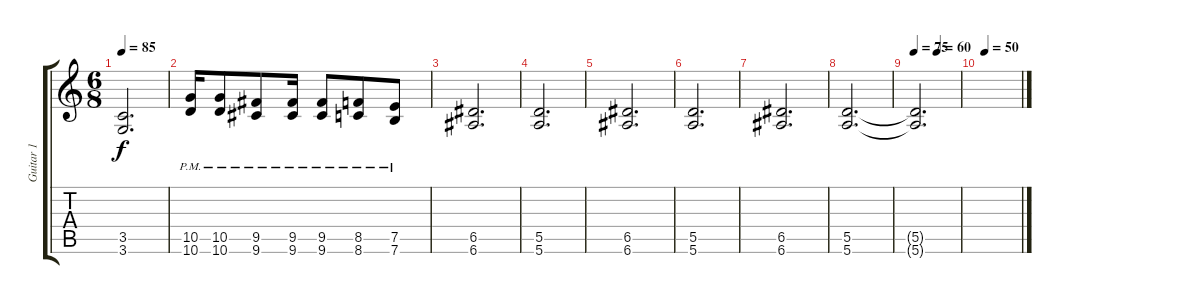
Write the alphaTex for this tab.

\track ("Guitar 1" "Guitar 1") {instrument overdrivenguitar}
\staff {score tabs}
\tuning (E4 B3 G3 D3 A2 E2) {hide}
\ts (6 8)
\tempo 85
\clef g2
\ks c
(3.5 3.6).2{d dy f} |
(10.5{pm} 10.6{pm}).16{volume 13} (10.5{pm} 10.6{pm}).8 (9.5{pm} 9.6{pm}).8 (9.5{pm} 9.6{pm}).16 (9.5{pm} 9.6{pm}).8 (8.5{pm} 8.6{pm}).8 (7.5{pm} 7.6{pm}).8 |
(6.5 6.6).2{d} |
(5.5 5.6).2{d} |
(6.5 6.6).2{d} |
(5.5 5.6).2{d} |
(6.5 6.6).2{d} |
(5.5 5.6).2{d} |
\tempo 70
\tempo (60 0.5)
\tempo 75
(5.5{t} 5.6{t}).2{d} |
\tempo (50 0.125)
